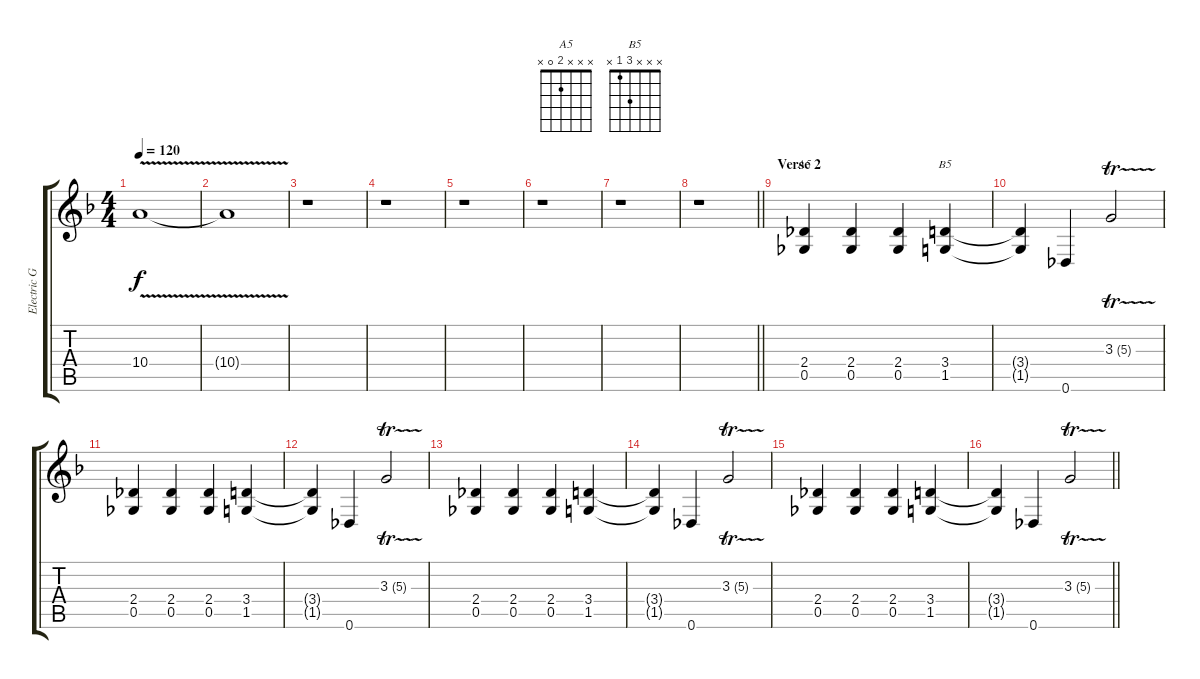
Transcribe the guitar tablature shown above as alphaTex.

\track ("Electric Guitar" "Electric G") {instrument distortionguitar}
\staff {score tabs}
\tuning (Db4 Ab3 E3 B2 Gb2 Db2) {hide}
\chord ("A5" x x x 2 0 x)
\chord ("B5" x x x 3 1 x)
\ts (4 4)
\tempo 120
\clef g2
\ks f
10.4{v}.1{dy f} |
10.4{t}.1 |
r.1 |
r.1 |
r.1 |
r.1 |
r.1 |
\barLineRight lightlight
r.1 |
\section ("" "Verse 2")
(2.4 0.5).4{ch "A5"} (2.4 0.5).4{beam merge} (2.4 0.5).4 (3.4 1.5).4{ch "B5"} |
(3.4{t} 1.5{t}).4 0.6.4 3.3{tr (5 32)}.2 |
(2.4 0.5).4 (2.4 0.5).4{beam merge} (2.4 0.5).4 (3.4 1.5).4 |
(3.4{t} 1.5{t}).4 0.6.4 3.3{tr (5 32)}.2 |
(2.4 0.5).4 (2.4 0.5).4{beam merge} (2.4 0.5).4 (3.4 1.5).4 |
(3.4{t} 1.5{t}).4 0.6.4 3.3{tr (5 32)}.2 |
(2.4 0.5).4 (2.4 0.5).4{beam merge} (2.4 0.5).4 (3.4 1.5).4 |
\barLineRight lightlight
(3.4{t} 1.5{t}).4 0.6.4 3.3{tr (5 32)}.2
